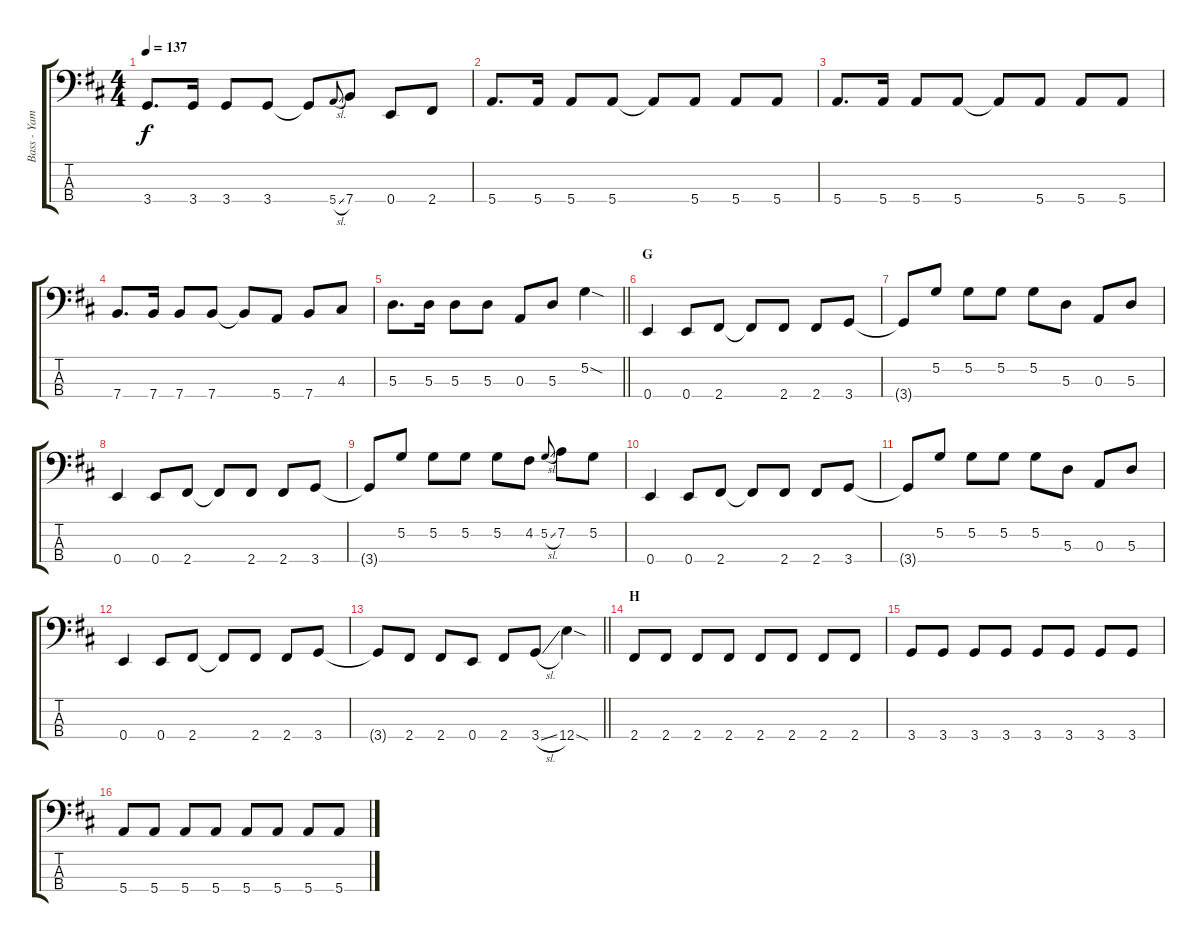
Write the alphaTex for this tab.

\track ("Bass - Yamada" "Bass - Yam") {instrument electricbasspick}
\staff {score tabs}
\tuning (G2 D2 A1 E1) {hide}
\ts (4 4)
\tempo 137
\clef f4
\ks d
3.4.8{d dy f} 3.4.16 3.4.8 3.4.8 3.4{t}.8 5.4{sl}.8{gr onbeat} 7.4.8 0.4.8 2.4.8 |
5.4.8{d} 5.4.16 5.4.8 5.4.8 5.4{t}.8 5.4.8 5.4.8 5.4.8 |
5.4.8{d} 5.4.16 5.4.8 5.4.8 5.4{t}.8 5.4.8 5.4.8 5.4.8 |
7.4.8{d} 7.4.16 7.4.8 7.4.8 7.4{t}.8 5.4.8 7.4.8 4.3.8 |
\barLineRight lightlight
5.3.8{d} 5.3.16 5.3.8 5.3.8 0.3.8 5.3.8 5.2{sod}.4 |
\section ("" "G")
0.4.4 0.4.8 2.4.8 2.4{t}.8 2.4.8 2.4.8 3.4.8 |
3.4{t}.8 5.2.8 5.2.8 5.2.8 5.2.8 5.3.8 0.3.8 5.3.8 |
0.4.4 0.4.8 2.4.8 2.4{t}.8 2.4.8 2.4.8 3.4.8 |
3.4{t}.8 5.2.8 5.2.8 5.2.8 5.2.8 4.2.8 5.2{sl}.8{gr onbeat} 7.2.8 5.2.8 |
0.4.4 0.4.8 2.4.8 2.4{t}.8 2.4.8 2.4.8 3.4.8 |
3.4{t}.8 5.2.8 5.2.8 5.2.8 5.2.8 5.3.8 0.3.8 5.3.8 |
0.4.4 0.4.8 2.4.8 2.4{t}.8 2.4.8 2.4.8 3.4.8 |
\barLineRight lightlight
3.4{t}.8 2.4.8 2.4.8 0.4.8 2.4.8 3.4{sl}.8 12.4{sod}.4 |
\section ("" "H")
2.4.8 2.4.8 2.4.8 2.4.8 2.4.8 2.4.8 2.4.8 2.4.8 |
3.4.8 3.4.8 3.4.8 3.4.8 3.4.8 3.4.8 3.4.8 3.4.8 |
5.4.8 5.4.8 5.4.8 5.4.8 5.4.8 5.4.8 5.4.8 5.4.8
